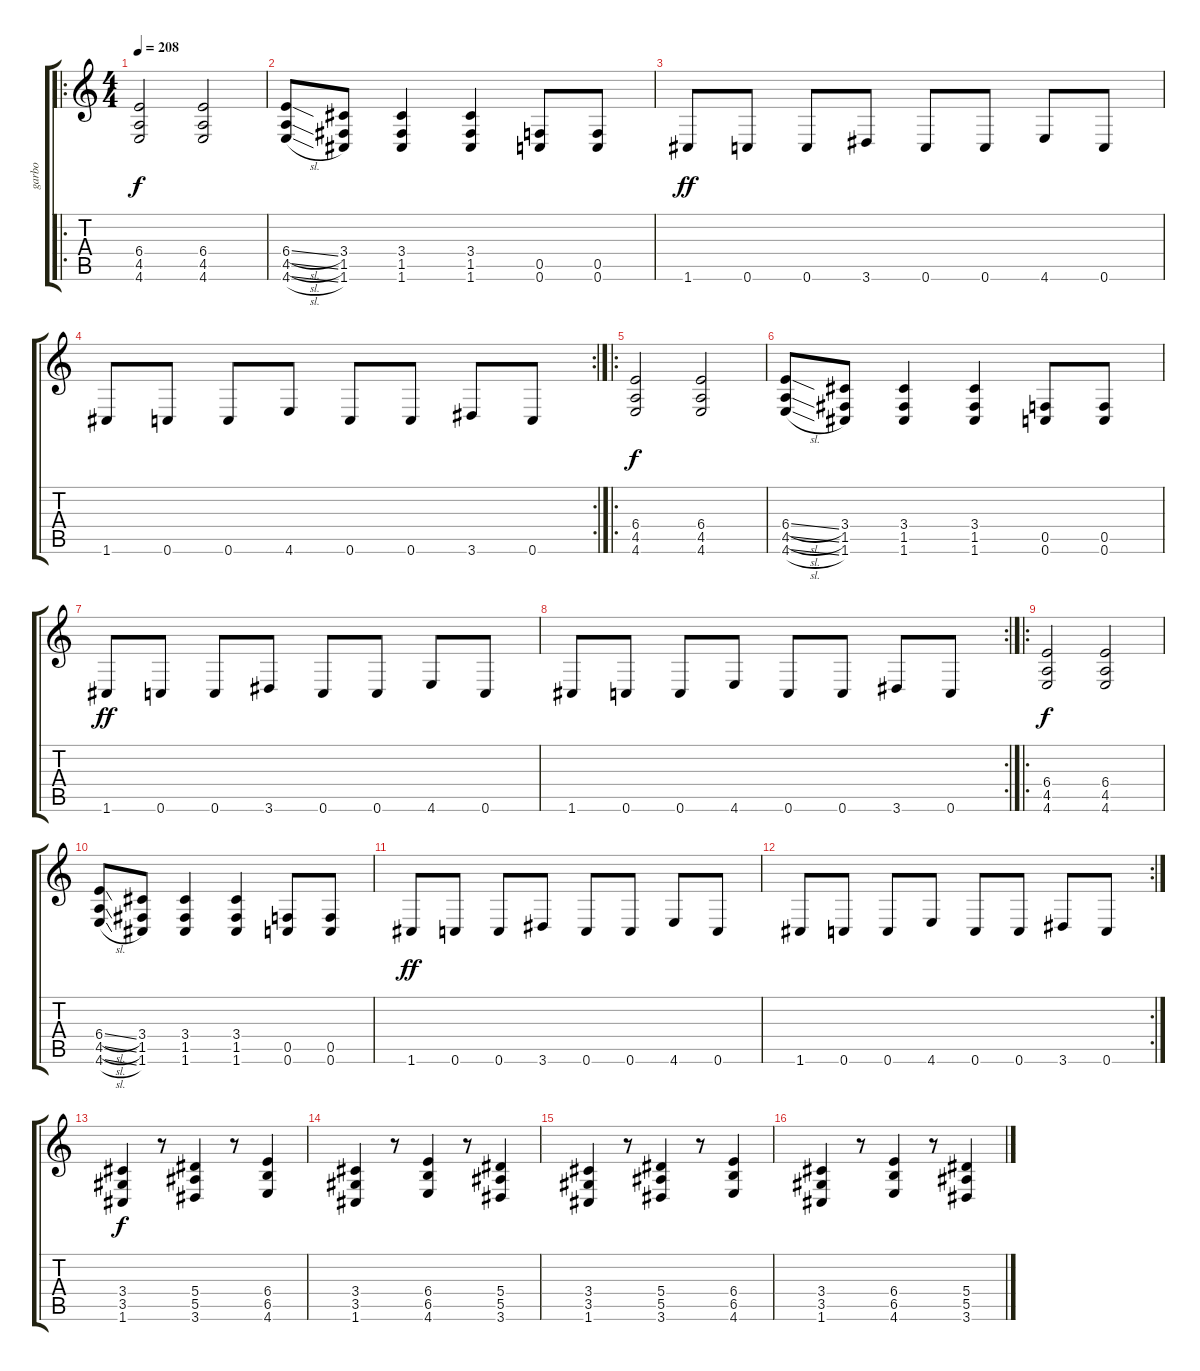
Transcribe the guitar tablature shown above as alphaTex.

\track ("garbo" "garbo") {instrument overdrivenguitar}
\staff {score tabs}
\tuning (C4 G3 Eb3 Bb2 F2 C2) {hide}
\ro
\ts (4 4)
\tempo 208
\clef g2
\ks c
(6.4 4.5 4.6).2{dy f} (6.4 4.5 4.6).2 |
(6.4{sl} 4.5{sl} 4.6{sl}).8 (3.4 1.5 1.6).8 (3.4 1.5 1.6).4 (3.4 1.5 1.6).4 (0.5 0.6).8 (0.5 0.6).8 |
1.6.8{dy ff} 0.6.8 0.6.8 3.6.8 0.6.8 0.6.8 4.6.8 0.6.8 |
\rc 2
1.6.8 0.6.8 0.6.8 4.6.8 0.6.8 0.6.8 3.6.8 0.6.8 |
\ro
(6.4 4.5 4.6).2{dy f} (6.4 4.5 4.6).2 |
(6.4{sl} 4.5{sl} 4.6{sl}).8 (3.4 1.5 1.6).8 (3.4 1.5 1.6).4 (3.4 1.5 1.6).4 (0.5 0.6).8 (0.5 0.6).8 |
1.6.8{dy ff} 0.6.8 0.6.8 3.6.8 0.6.8 0.6.8 4.6.8 0.6.8 |
\rc 2
1.6.8 0.6.8 0.6.8 4.6.8 0.6.8 0.6.8 3.6.8 0.6.8 |
\ro
(6.4 4.5 4.6).2{dy f} (6.4 4.5 4.6).2 |
(6.4{sl} 4.5{sl} 4.6{sl}).8 (3.4 1.5 1.6).8 (3.4 1.5 1.6).4 (3.4 1.5 1.6).4 (0.5 0.6).8 (0.5 0.6).8 |
1.6.8{dy ff} 0.6.8 0.6.8 3.6.8 0.6.8 0.6.8 4.6.8 0.6.8 |
\rc 2
1.6.8 0.6.8 0.6.8 4.6.8 0.6.8 0.6.8 3.6.8 0.6.8 |
(3.4 3.5 1.6).4{dy f} r.8 (5.4 5.5 3.6).4 r.8 (6.4 6.5 4.6).4 |
(3.4 3.5 1.6).4 r.8 (6.4 6.5 4.6).4 r.8 (5.4 5.5 3.6).4 |
(3.4 3.5 1.6).4 r.8 (5.4 5.5 3.6).4 r.8 (6.4 6.5 4.6).4 |
(3.4 3.5 1.6).4 r.8 (6.4 6.5 4.6).4 r.8 (5.4 5.5 3.6).4
